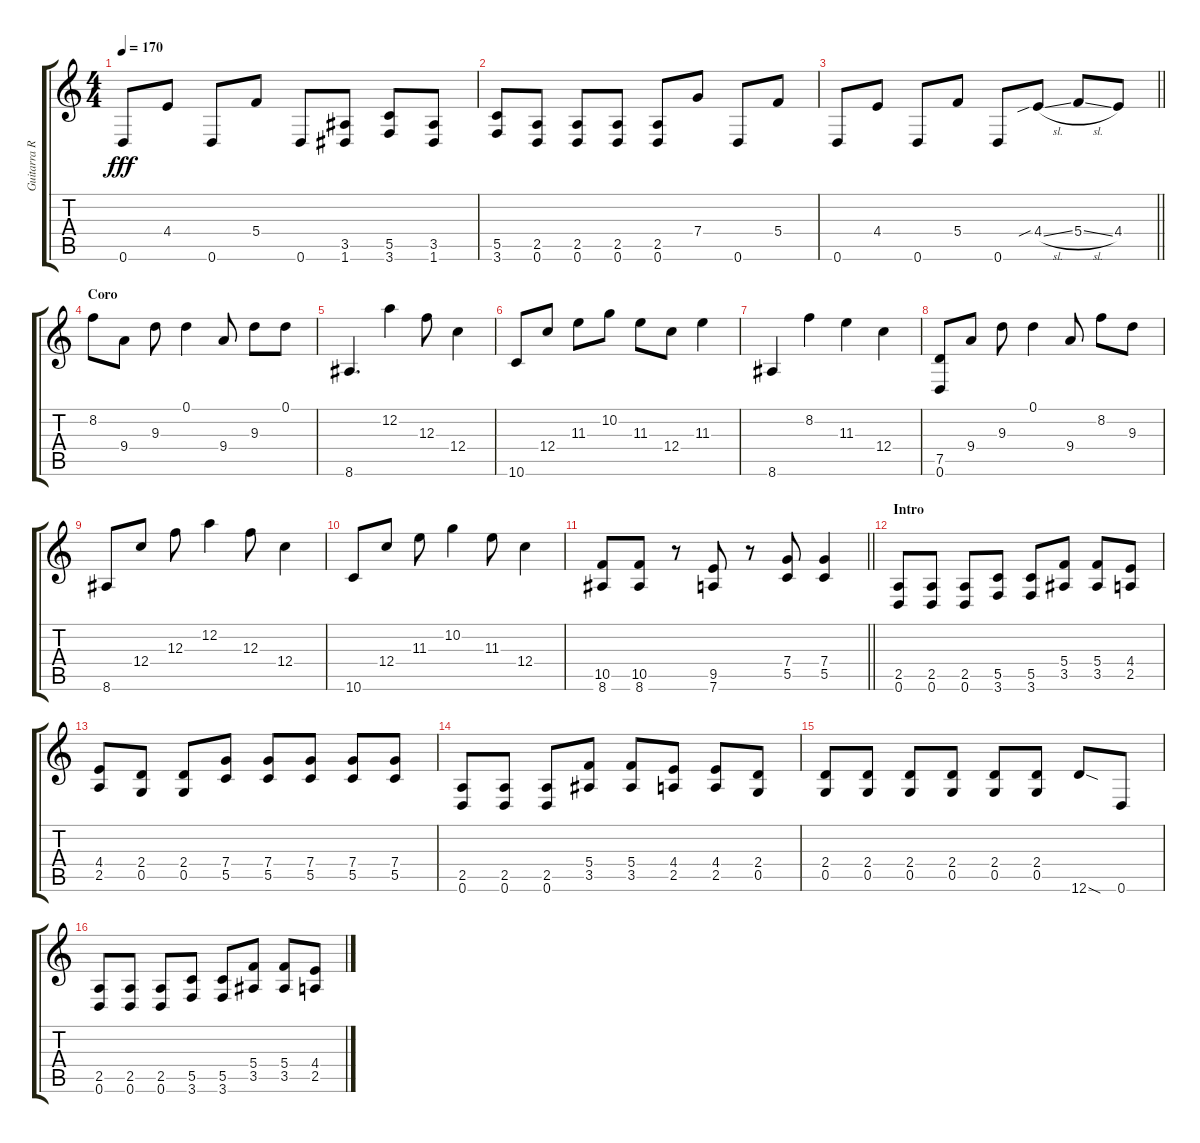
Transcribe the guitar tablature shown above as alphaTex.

\track ("Guitarra Ritmica" "Guitarra R") {instrument overdrivenguitar}
\staff {score tabs}
\tuning (D4 A3 F3 C3 G2 D2) {hide}
\ts (4 4)
\tempo 170
\clef g2
\ks c
0.6.8{dy fff} 4.4.8 0.6.8 5.4.8 0.6.8 (3.5 1.6).8 (5.5 3.6).8 (3.5 1.6).8 |
(5.5 3.6).8 (2.5 0.6).8 (2.5 0.6).8 (2.5 0.6).8 (2.5 0.6).8 7.4.8 0.6.8 5.4.8 |
\barLineRight lightlight
0.6.8 4.4.8 0.6.8 5.4.8 0.6.8 4.4{sib sl}.8 5.4{sl}.8 4.4.8 |
\section ("" "Coro")
8.2.8 9.4.8 9.3.8 0.1.4 9.4.8 9.3.8 0.1.8 |
8.6.4{d} 12.2.4 12.3.8 12.4.4 |
10.6.8 12.4.8 11.3.8 10.2.8 11.3.8 12.4.8 11.3.4 |
8.6.4 8.2.4 11.3.4 12.4.4 |
(7.5 0.6).8 9.4.8 9.3.8 0.1.4 9.4.8 8.2.8 9.3.8 |
8.6.8 12.4.8 12.3.8 12.2.4 12.3.8 12.4.4 |
10.6.8 12.4.8 11.3.8 10.2.4 11.3.8 12.4.4 |
\barLineRight lightlight
(10.5 8.6).8 (10.5 8.6).8 r.8 (9.5 7.6).8 r.8 (7.4 5.5).8 (7.4 5.5).4 |
\section ("" "Intro")
(2.5 0.6).8 (2.5 0.6).8 (2.5 0.6).8 (5.5 3.6).8 (5.5 3.6).8 (5.4 3.5).8 (5.4 3.5).8 (4.4 2.5).8 |
(4.4 2.5).8 (2.4 0.5).8 (2.4 0.5).8 (7.4 5.5).8 (7.4 5.5).8 (7.4 5.5).8 (7.4 5.5).8 (7.4 5.5).8 |
(2.5 0.6).8 (2.5 0.6).8 (2.5 0.6).8 (5.4 3.5).8 (5.4 3.5).8 (4.4 2.5).8 (4.4 2.5).8 (2.4 0.5).8 |
(2.4 0.5).8 (2.4 0.5).8 (2.4 0.5).8 (2.4 0.5).8 (2.4 0.5).8 (2.4 0.5).8 12.6{sod}.8 0.6.8 |
(2.5 0.6).8 (2.5 0.6).8 (2.5 0.6).8 (5.5 3.6).8 (5.5 3.6).8 (5.4 3.5).8 (5.4 3.5).8 (4.4 2.5).8
